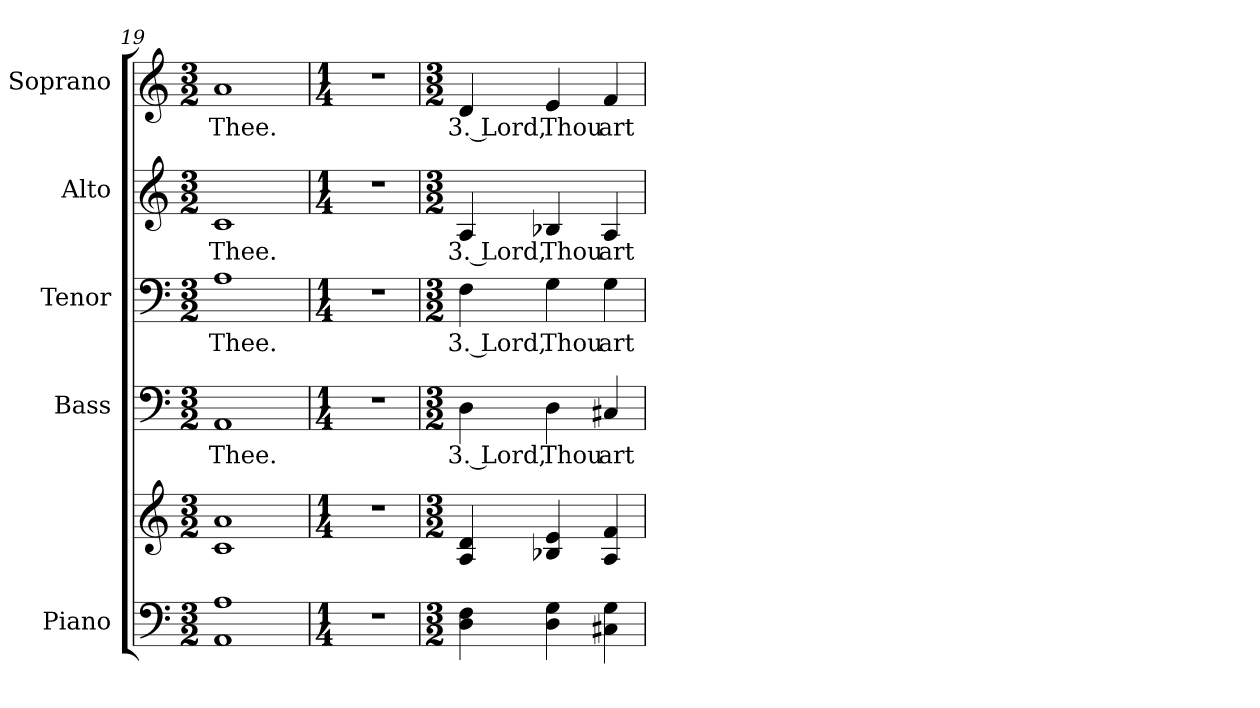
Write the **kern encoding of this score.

**kern	**kern	**kern	**text	**kern	**text	**kern	**text	**kern	**text
*part5	*part5	*part4	*part4	*part3	*part3	*part2	*part2	*part1	*part1
*staff6	*staff5	*staff4	*staff4	*staff3	*staff3	*staff2	*staff2	*staff1	*staff1
*I"Piano	*	*I"Bass	*	*I"Tenor	*	*I"Alto	*	*I"Soprano	*
*I'Pno.	*	*I'B.	*	*I'T.	*	*I'A.	*	*I'S.	*
*clefF4	*clefG2	*clefF4	*	*clefF4	*	*clefG2	*	*clefG2	*
*k[]	*k[]	*k[]	*	*k[]	*	*k[]	*	*k[]	*
*C:	*C:	*C:	*	*C:	*	*C:	*	*C:	*
*M3/2	*M3/2	*M3/2	*	*M3/2	*	*M3/2	*	*M3/2	*
=19	=19	=19	=19	=19	=19	=19	=19	=19	=19
!	!	!	!LO:LY:b:color=#000000	!	!	!	!	!	!
!	!	!	!	!	!LO:LY:b:color=#000000	!	!	!	!
!	!	!	!	!	!	!	!LO:LY:b:color=#000000	!	!
!	!	!	!	!	!	!	!	!	!LO:LY:b:color=#000000
1AAi 1Ai	1ci 1ai	1AAi	Thee.	1Ai	Thee.	1ci	Thee.	1ai	Thee.
!!LO:PB:g=z
=20	=20	=20	=20	=20	=20	=20	=20	=20	=20
*M1/4	*M1/4	*M1/4	*	*M1/4	*	*M1/4	*	*M1/4	*
!LO:N:vis=1	!LO:N:vis=1	!LO:N:vis=1	!	!LO:N:vis=1	!	!LO:N:vis=1	!	!LO:N:vis=1	!
4r	4r	4r	.	4r	.	4r	.	4r	.
=21	=21	=21	=21	=21	=21	=21	=21	=21	=21
*M3/2	*M3/2	*M3/2	*	*M3/2	*	*M3/2	*	*M3/2	*
!	!	!	!LO:LY:b:color=#000000	!	!	!	!	!	!
!	!	!	!	!	!LO:LY:b:color=#000000	!	!	!	!
!	!	!	!	!	!	!	!LO:LY:b:color=#000000	!	!
!	!	!	!	!	!	!	!	!	!LO:LY:b:color=#000000
4Di\ 4Fi	4Ai/ 4di	4Di\	3. Lord,	4Fi\	3. Lord,	4Ai/	3. Lord,	4di/	3. Lord,
!	!	!	!LO:LY:b:color=#000000	!	!	!	!	!	!
!	!	!	!	!	!LO:LY:b:color=#000000	!	!	!	!
!	!	!	!	!	!	!	!LO:LY:b:color=#000000	!	!
!	!	!	!	!	!	!	!	!	!LO:LY:b:color=#000000
4Di\ 4Gi	4B-Xi/ 4ei	4Di\	Thou	4Gi\	Thou	4B-Xi/	Thou	4ei/	Thou
!	!	!	!LO:LY:b:color=#000000	!	!	!	!	!	!
!	!	!	!	!	!LO:LY:b:color=#000000	!	!	!	!
!	!	!	!	!	!	!	!LO:LY:b:color=#000000	!	!
!	!	!	!	!	!	!	!	!	!LO:LY:b:color=#000000
4C#Xi\ 4Gi	4Ai/ 4fi	4C#Xi/	art	4Gi\	art	4Ai/	art	4fi/	art
=	=	=	=	=	=	=	=	=	=
*-	*-	*-	*-	*-	*-	*-	*-	*-	*-
